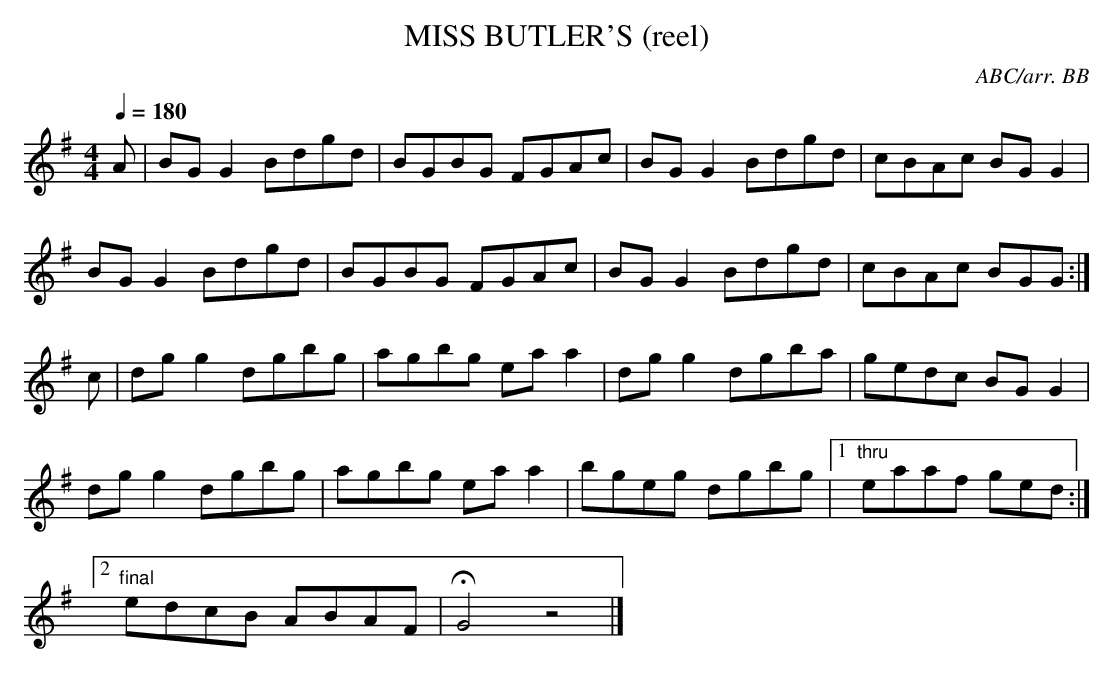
X:1
T:MISS BUTLER'S (reel)
C:ABC/arr. BB
L:1/8
Q:1/4=180
M:4/4
K:G
A|BGG2 Bdgd|BGBG FGAc|BGG2 Bdgd|cBAc BG G2|
BGG2 Bdgd|BGBG FGAc|BGG2 Bdgd|cBAc BGG :|
c|dg g2 dgbg|agbg eaa2|dg g2 dgba|gedc BG G2|
dg g2 dgbg|agbg eaa2|bgeg dgbg|1 "thru"eaaf ged :|
[2 "final"edcB ABAF|HG4z4|]
